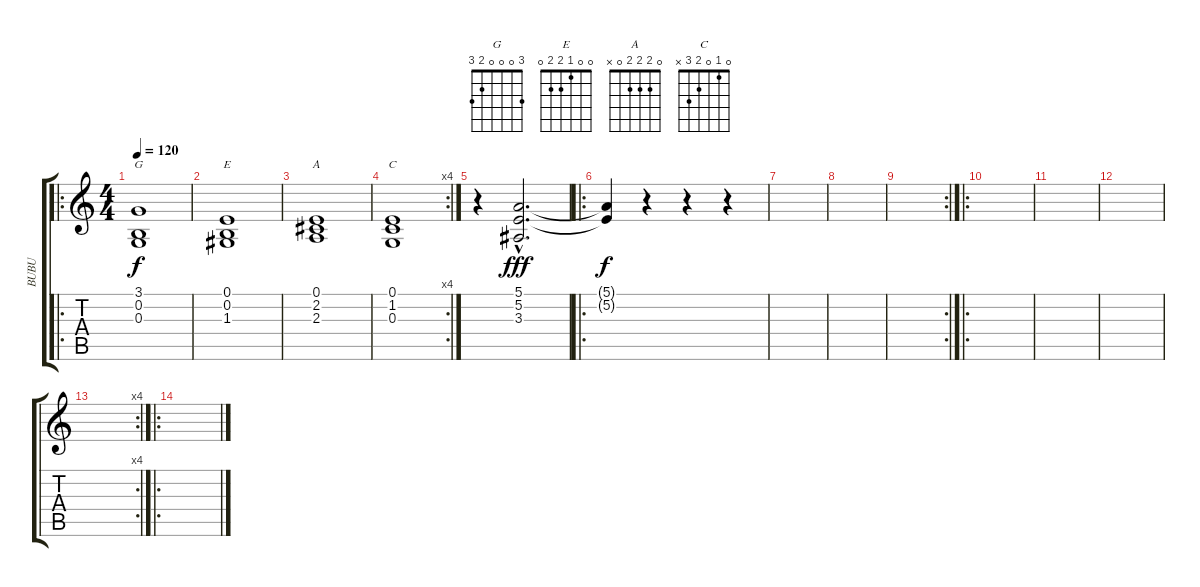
\track ("BUBU" "BUBU") {instrument choiraahs}
\staff {score tabs}
\tuning (E4 B3 G3 D3 A2 E2) {hide}
\chord ("G" 3 0 0 0 2 3)
\chord ("E" 0 0 1 2 2 0)
\chord ("A" 0 2 2 2 0 x)
\chord ("C" 0 1 0 2 3 x)
\ro
\ts (4 4)
\tempo 120
\clef g2
\ks c
(3.1 0.2 0.3).1{ch "G" dy f instrument choiraahs} |
(0.1 0.2 1.3).1{ch "E"} |
(0.1 2.2 2.3).1{ch "A"} |
\rc 4
(0.1 1.2 0.3).1{ch "C"} |
r.4 (5.1{hac} 5.2{hac} 3.3{hac}).2{d dy fff instrument reversecymbal} |
\ro
(5.1{t} 5.2{t}).4{dy f} r.4 r.4 r.4 |
|
|
\rc 2
|
\ro
|
|
|
\rc 4
|
\ro
